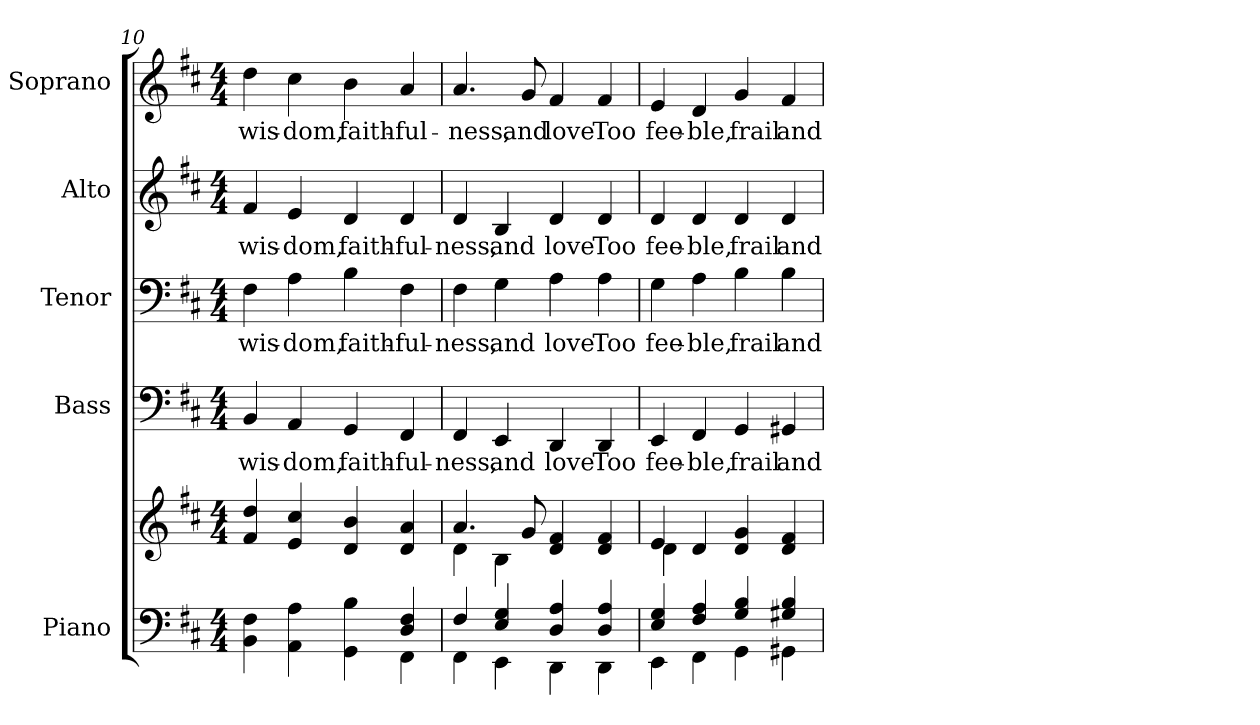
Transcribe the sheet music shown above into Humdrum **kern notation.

**kern	**kern	**kern	**text	**kern	**text	**kern	**text	**kern	**text
*part5	*part5	*part4	*part4	*part3	*part3	*part2	*part2	*part1	*part1
*staff6	*staff5	*staff4	*staff4	*staff3	*staff3	*staff2	*staff2	*staff1	*staff1
*I"Piano	*	*I"Bass	*	*I"Tenor	*	*I"Alto	*	*I"Soprano	*
*I'Pno.	*	*I'B.	*	*I'T.	*	*I'A.	*	*I'S.	*
*clefF4	*clefG2	*clefF4	*	*clefF4	*	*clefG2	*	*clefG2	*
*k[f#c#]	*k[f#c#]	*k[f#c#]	*	*k[f#c#]	*	*k[f#c#]	*	*k[f#c#]	*
*D:	*D:	*D:	*	*D:	*	*D:	*	*D:	*
*M4/4	*M4/4	*M4/4	*	*M4/4	*	*M4/4	*	*M4/4	*
=10	=10	=10	=10	=10	=10	=10	=10	=10	=10
*^	*	*	*	*	*	*	*	*	*
!	!	!	!	!LO:LY:b:color=#000000	!	!	!	!	!	!
!	!	!	!	!	!	!LO:LY:b:color=#000000	!	!	!	!
!	!	!	!	!	!	!	!	!LO:LY:b:color=#000000	!	!
!	!	!	!	!	!	!	!	!	!	!LO:LY:b:color=#000000
4BBi\ 4F#i	2ryy	4f#i/ 4ddi	4BBi/	wis-	4F#i\	wis-	4f#i/	wis-	4ddi\	wis-
!	!	!	!	!LO:LY:b:color=#000000	!	!	!	!	!	!
!	!	!	!	!	!	!LO:LY:b:color=#000000	!	!	!	!
!	!	!	!	!	!	!	!	!LO:LY:b:color=#000000	!	!
!	!	!	!	!	!	!	!	!	!	!LO:LY:b:color=#000000
4AAi\ 4Ai	.	4ei/ 4cc#i	4AAi/	-dom,	4Ai\	-dom,	4ei/	-dom,	4cc#i\	-dom,
!	!	!	!	!LO:LY:b:color=#000000	!	!	!	!	!	!
!	!	!	!	!	!	!LO:LY:b:color=#000000	!	!	!	!
!	!	!	!	!	!	!	!	!LO:LY:b:color=#000000	!	!
!	!	!	!	!	!	!	!	!	!	!LO:LY:b:color=#000000
4GGi\ 4Bi	4ryy	4di/ 4bi	4GGi/	faith-	4Bi\	faith-	4di/	faith-	4bi\	faith-
!	!	!	!	!LO:LY:b:color=#000000	!	!	!	!	!	!
!	!	!	!	!	!	!LO:LY:b:color=#000000	!	!	!	!
!	!	!	!	!	!	!	!	!LO:LY:b:color=#000000	!	!
!	!	!	!	!	!	!	!	!	!	!LO:LY:b:color=#000000
4Di/ 4F#i	4FF#i\	4di/ 4ai	4FF#i/	-ful-	4F#i\	-ful-	4di/	-ful-	4ai/	-ful-
=11	=11	=11	=11	=11	=11	=11	=11	=11	=11	=11
*	*	*^	*	*	*	*	*	*	*	*
!	!	!	!	!	!LO:LY:b:color=#000000	!	!	!	!	!	!
!	!	!	!	!	!	!	!LO:LY:b:color=#000000	!	!	!	!
!	!	!	!	!	!	!	!	!	!LO:LY:b:color=#000000	!	!
!	!	!	!	!	!	!	!	!	!	!	!LO:LY:b:color=#000000
4F#i/	4FF#i\	4.ai/	4di\	4FF#i/	-ness,	4F#i\	-ness,	4di/	-ness,	4.ai/	-ness,
!	!	!	!	!	!LO:LY:b:color=#000000	!	!	!	!	!	!
!	!	!	!	!	!	!	!LO:LY:b:color=#000000	!	!	!	!
!	!	!	!	!	!	!	!	!	!LO:LY:b:color=#000000	!	!
4Ei/ 4Gi	4EEi\	.	4Bi\	4EEi/	and	4Gi\	and	4Bi/	and	.	.
!	!	!	!	!	!	!	!	!	!	!	!LO:LY:b:color=#000000
.	.	8gi/	.	.	.	.	.	.	.	8gi/	and
!	!	!	!	!	!LO:LY:b:color=#000000	!	!	!	!	!	!
!	!	!	!	!	!	!	!LO:LY:b:color=#000000	!	!	!	!
!	!	!	!	!	!	!	!	!	!LO:LY:b:color=#000000	!	!
!	!	!	!	!	!	!	!	!	!	!	!LO:LY:b:color=#000000
4Di/ 4Ai	4DDi\	4di/ 4f#i	2ryy	4DDi/	love	4Ai\	love	4di/	love	4f#i/	love
!	!	!	!	!	!LO:LY:b:color=#000000	!	!	!	!	!	!
!	!	!	!	!	!	!	!LO:LY:b:color=#000000	!	!	!	!
!	!	!	!	!	!	!	!	!	!LO:LY:b:color=#000000	!	!
!	!	!	!	!	!	!	!	!	!	!	!LO:LY:b:color=#000000
4Di/ 4Ai	4DDi\	4di/ 4f#i	.	4DDi/	Too	4Ai\	Too	4di/	Too	4f#i/	Too
=12	=12	=12	=12	=12	=12	=12	=12	=12	=12	=12	=12
!	!	!	!	!	!LO:LY:b:color=#000000	!	!	!	!	!	!
!	!	!	!	!	!	!	!LO:LY:b:color=#000000	!	!	!	!
!	!	!	!	!	!	!	!	!	!LO:LY:b:color=#000000	!	!
!	!	!	!	!	!	!	!	!	!	!	!LO:LY:b:color=#000000
4Ei/ 4Gi	4EEi\	4ei/	4di\	4EEi/	fee-	4Gi\	fee-	4di/	fee-	4ei/	fee-
!	!	!	!	!	!LO:LY:b:color=#000000	!	!	!	!	!	!
!	!	!	!	!	!	!	!LO:LY:b:color=#000000	!	!	!	!
!	!	!	!	!	!	!	!	!	!LO:LY:b:color=#000000	!	!
!	!	!	!	!	!	!	!	!	!	!	!LO:LY:b:color=#000000
4F#i/ 4Ai	4FF#i\	4di/	4ryy	4FF#i/	-ble,	4Ai\	-ble,	4di/	-ble,	4di/	-ble,
!	!	!	!	!	!LO:LY:b:color=#000000	!	!	!	!	!	!
!	!	!	!	!	!	!	!LO:LY:b:color=#000000	!	!	!	!
!	!	!	!	!	!	!	!	!	!LO:LY:b:color=#000000	!	!
!	!	!	!	!	!	!	!	!	!	!	!LO:LY:b:color=#000000
4Gi/ 4Bi	4GGi\	4di/ 4gi	2ryy	4GGi/	frail	4Bi\	frail	4di/	frail	4gi/	frail
!	!	!	!	!	!LO:LY:b:color=#000000	!	!	!	!	!	!
!	!	!	!	!	!	!	!LO:LY:b:color=#000000	!	!	!	!
!	!	!	!	!	!	!	!	!	!LO:LY:b:color=#000000	!	!
!	!	!	!	!	!	!	!	!	!	!	!LO:LY:b:color=#000000
4G#Xi/ 4Bi	4GG#Xi\	4di/ 4f#i	.	4GG#Xi/	and	4Bi\	and	4di/	and	4f#i/	and
*v	*v	*	*	*	*	*	*	*	*	*	*
*	*v	*v	*	*	*	*	*	*	*	*
=	=	=	=	=	=	=	=	=	=
*-	*-	*-	*-	*-	*-	*-	*-	*-	*-
